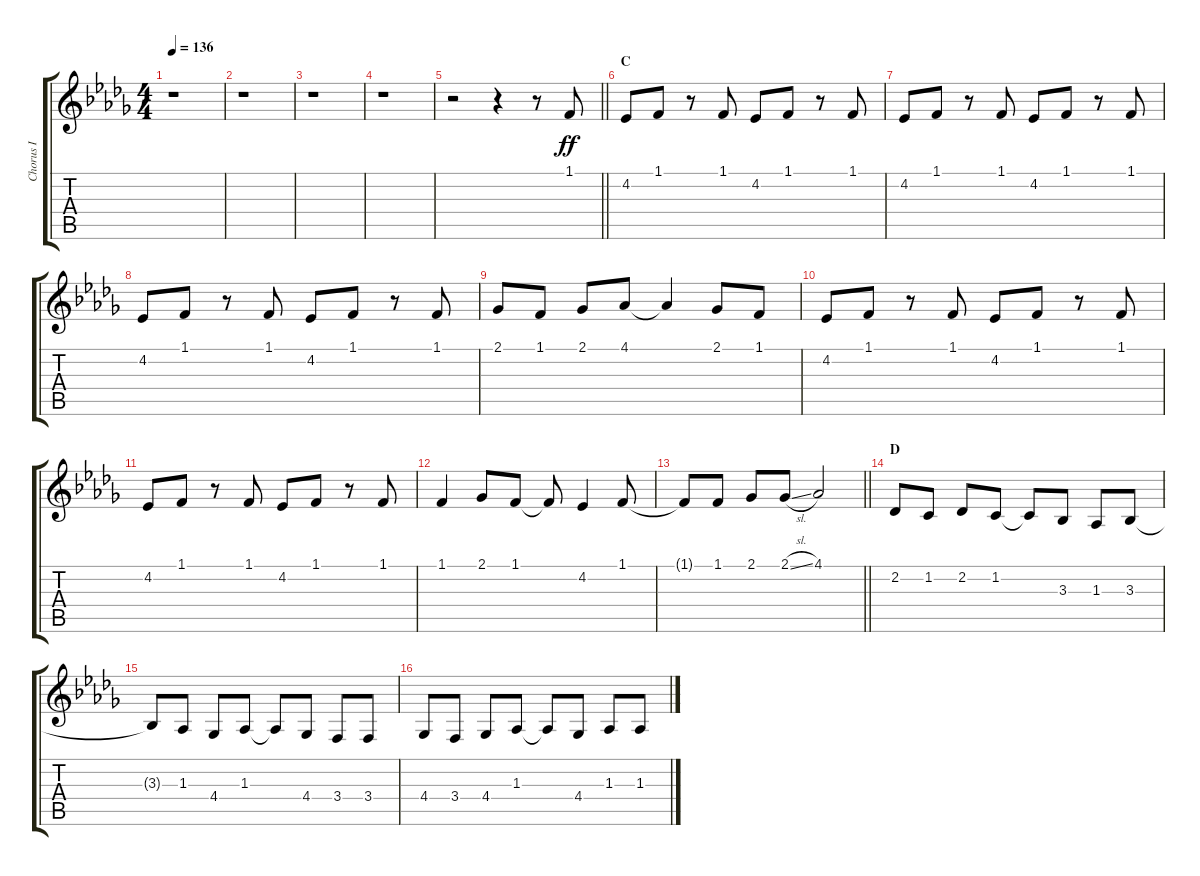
\track ("Chorus I" "Chorus I") {instrument voiceoohs}
\staff {score tabs}
\tuning (E4 B3 G3 D3 A2 E2) {hide}
\ts (4 4)
\tempo 136
\clef g2
\ks db
r.1{dy ff} |
r.1 |
r.1 |
r.1 |
\barLineRight lightlight
r.2 r.4 r.8 1.1.8 |
\section ("" "C")
4.2.8 1.1.8 r.8 1.1.8 4.2.8 1.1.8 r.8 1.1.8 |
4.2.8 1.1.8 r.8 1.1.8 4.2.8 1.1.8 r.8 1.1.8 |
4.2.8 1.1.8 r.8 1.1.8 4.2.8 1.1.8 r.8 1.1.8 |
2.1.8 1.1.8 2.1.8 4.1.8 4.1{t}.4 2.1.8 1.1.8 |
4.2.8 1.1.8 r.8 1.1.8 4.2.8 1.1.8 r.8 1.1.8 |
4.2.8 1.1.8 r.8 1.1.8 4.2.8 1.1.8 r.8 1.1.8 |
1.1.4 2.1.8 1.1.8 1.1{t}.8 4.2.4 1.1.8 |
\barLineRight lightlight
1.1{t}.8 1.1.8 2.1.8 2.1{sl}.8 4.1.2 |
\section ("" "D")
2.2.8 1.2.8 2.2.8 1.2.8 1.2{t}.8 3.3.8 1.3.8 3.3.8 |
3.3{t}.8 1.3.8 4.4.8 1.3.8 1.3{t}.8 4.4.8 3.4.8 3.4.8 |
4.4.8 3.4.8 4.4.8 1.3.8 1.3{t}.8 4.4.8 1.3.8 1.3{sl}.8
